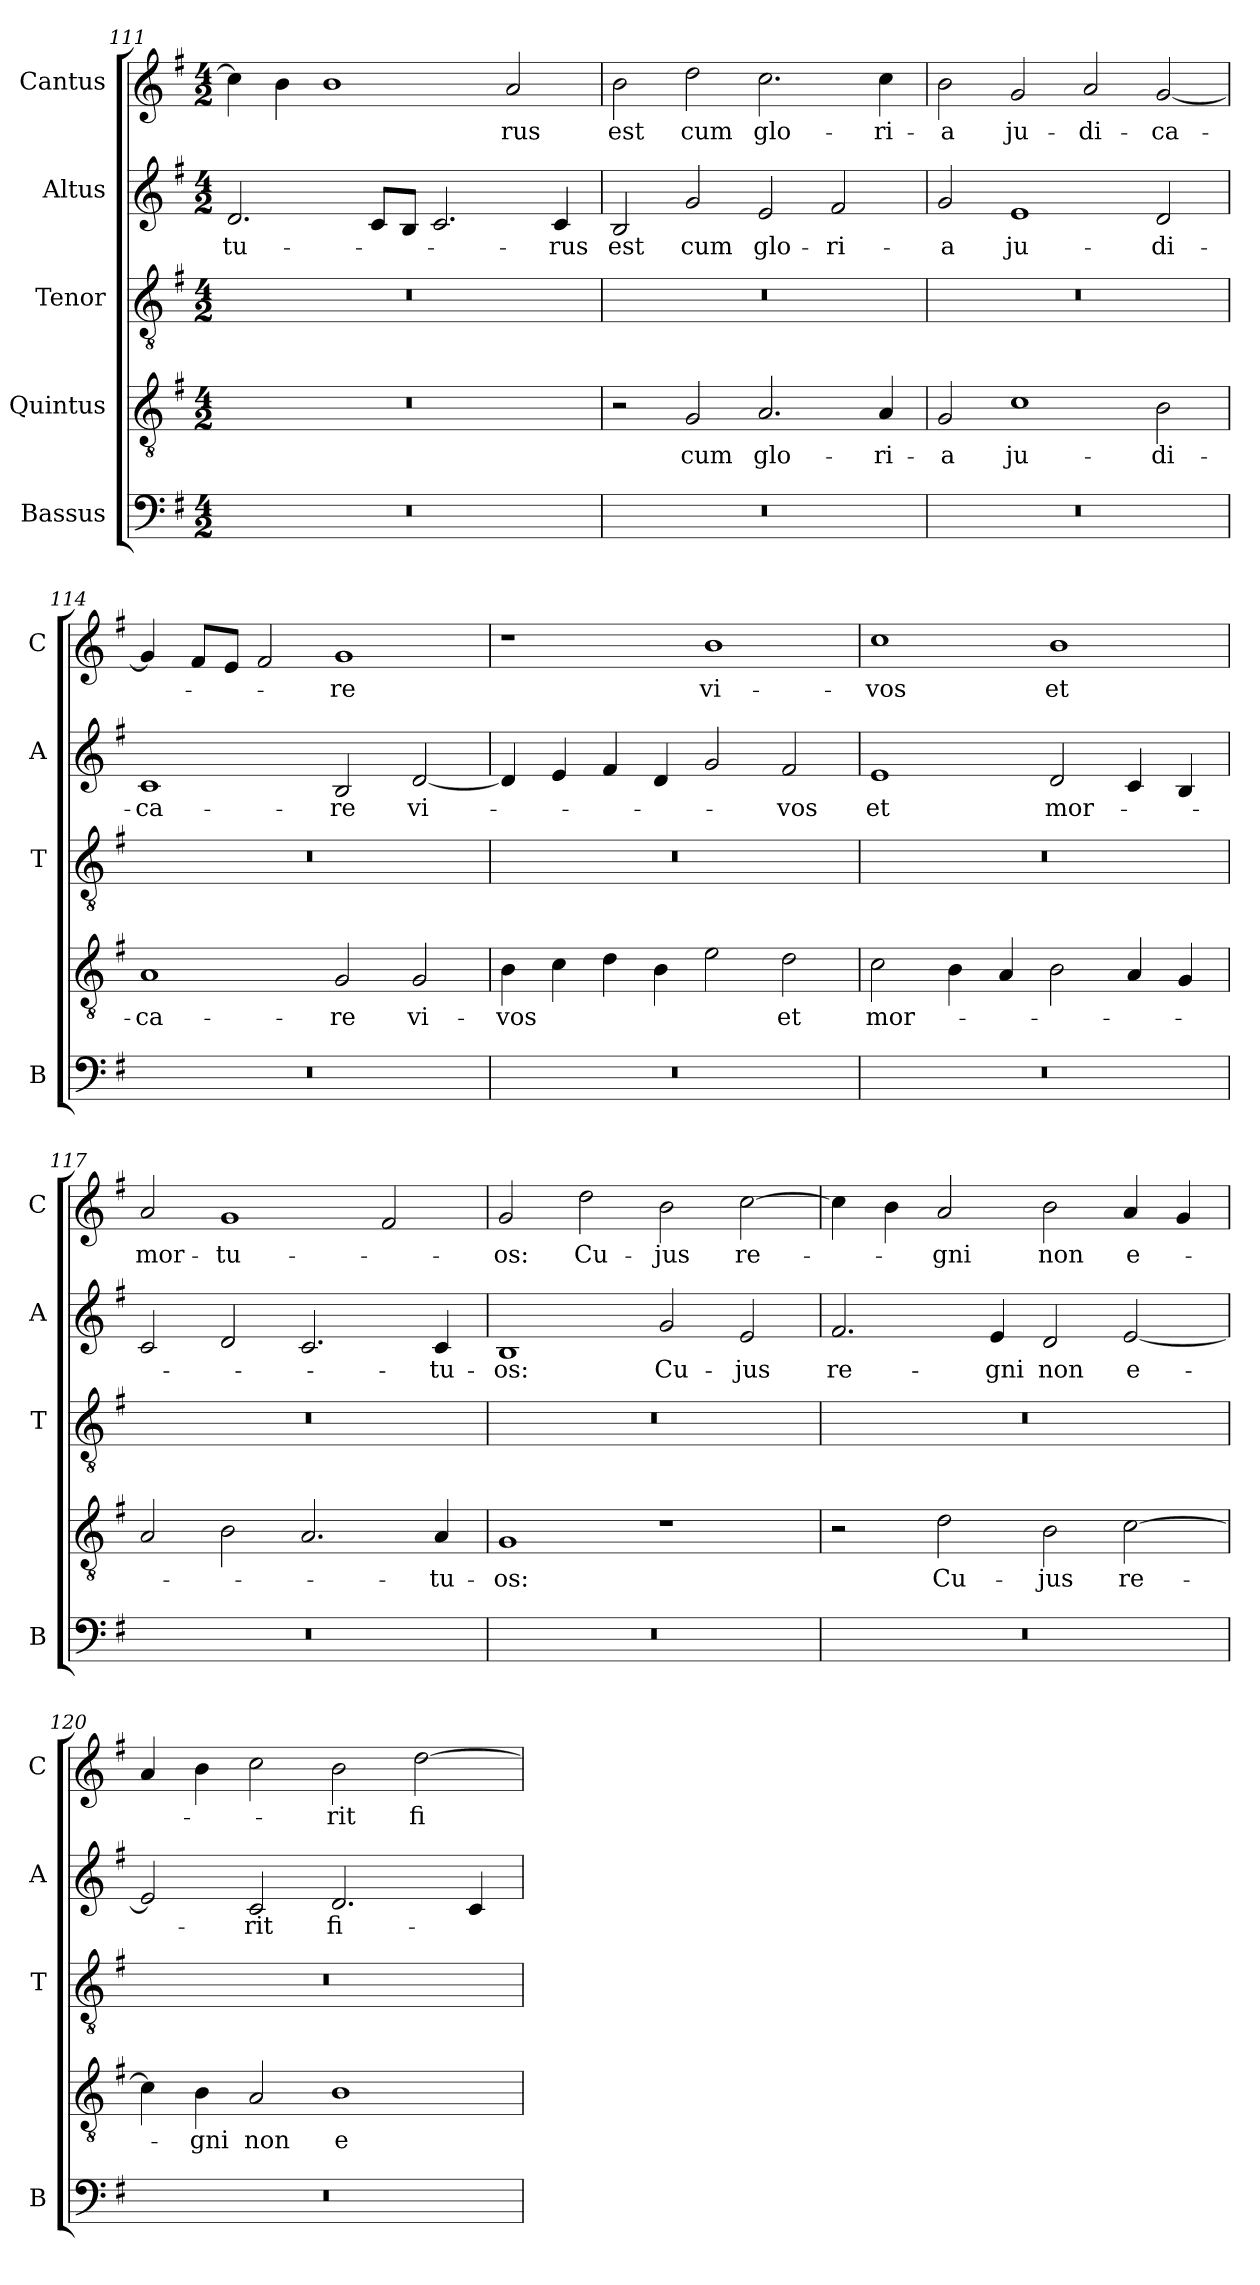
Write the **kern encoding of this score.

**kern	**kern	**text	**kern	**kern	**text	**kern	**text
*part5	*part4	*part4	*part3	*part2	*part2	*part1	*part1
*staff5	*staff4	*staff4	*staff3	*staff2	*staff2	*staff1	*staff1
*I"Bassus	*I"Quintus	*	*I"Tenor	*I"Altus	*	*I"Cantus	*
*I'B	*	*	*I'T	*I'A	*	*I'C	*
*clefF4	*clefGv2	*	*clefGv2	*clefG2	*	*clefG2	*
*k[f#]	*k[f#]	*	*k[f#]	*k[f#]	*	*k[f#]	*
*G:	*G:	*	*G:	*G:	*	*G:	*
*M4/2	*M4/2	*	*M4/2	*M4/2	*	*M4/2	*
=111	=111	=111	=111	=111	=111	=111	=111
!	!	!	!	!	!LO:LY:b	!	!
0r	0r	.	0r	2.d/	-tu-	4cc\]	.
.	.	.	.	.	.	4b\	.
.	.	.	.	.	.	1b	.
.	.	.	.	8c/L	.	.	.
.	.	.	.	8B/J	.	.	.
.	.	.	.	2.c/	.	.	.
!	!	!	!	!	!	!	!LO:LY:b
.	.	.	.	.	.	2a/	-rus
!	!	!	!	!	!LO:LY:b	!	!
.	.	.	.	4c/	-rus	.	.
=112	=112	=112	=112	=112	=112	=112	=112
!	!	!	!	!	!LO:LY:b	!	!LO:LY:b
0r	2r	.	0r	2B/	est	2b\	est
!	!	!LO:LY:b	!	!	!LO:LY:b	!	!LO:LY:b
.	2G/	cum	.	2g/	cum	2dd\	cum
!	!	!LO:LY:b	!	!	!LO:LY:b	!	!LO:LY:b
.	2.A/	glo-	.	2e/	glo-	2.cc\	glo-
!	!	!	!	!	!LO:LY:b	!	!
.	.	.	.	2f#/	-ri-	.	.
!	!	!LO:LY:b	!	!	!	!	!LO:LY:b
.	4A/	-ri-	.	.	.	4cc\	-ri-
=113	=113	=113	=113	=113	=113	=113	=113
!	!	!LO:LY:b	!	!	!LO:LY:b	!	!LO:LY:b
0r	2G/	-a	0r	2g/	-a	2b\	-a
!	!	!LO:LY:b	!	!	!LO:LY:b	!	!LO:LY:b
.	1c	ju-	.	1e	ju-	2g/	ju-
!	!	!	!	!	!	!	!LO:LY:b
.	.	.	.	.	.	2a/	-di-
!	!	!LO:LY:b	!	!	!LO:LY:b	!	!LO:LY:b
.	2B\	-di-	.	2d/	-di-	[2g/	-ca-
!!LO:LB:g=z
=114	=114	=114	=114	=114	=114	=114	=114
!	!	!LO:LY:b	!	!	!LO:LY:b	!	!
0r	1A	-ca-	0r	1c	-ca-	4g/]	.
.	.	.	.	.	.	8f#/L	.
.	.	.	.	.	.	8e/J	.
.	.	.	.	.	.	2f#/	.
!	!	!LO:LY:b	!	!	!LO:LY:b	!	!LO:LY:b
.	2G/	-re	.	2B/	-re	1g	-re
!	!	!LO:LY:b	!	!	!LO:LY:b	!	!
.	2G/	vi-	.	[2d/	vi-	.	.
=115	=115	=115	=115	=115	=115	=115	=115
!	!	!LO:LY:b	!	!	!	!	!
0r	4B\	-vos	0r	4d/]	.	1r	.
.	4c\	.	.	4e/	.	.	.
.	4d\	.	.	4f#/	.	.	.
.	4B\	.	.	4d/	.	.	.
!	!	!	!	!	!	!	!LO:LY:b
.	2e\	.	.	2g/	.	1b	vi-
!	!	!LO:LY:b	!	!	!LO:LY:b	!	!
.	2d\	et	.	2f#/	-vos	.	.
=116	=116	=116	=116	=116	=116	=116	=116
!	!	!LO:LY:b	!	!	!LO:LY:b	!	!LO:LY:b
0r	2c\	mor-	0r	1e	et	1cc	-vos
.	4B\	.	.	.	.	.	.
.	4A/	.	.	.	.	.	.
!	!	!	!	!	!LO:LY:b	!	!LO:LY:b
.	2B\	.	.	2d/	mor-	1b	et
.	4A/	.	.	4c/	.	.	.
.	4G/	.	.	4B/	.	.	.
=117	=117	=117	=117	=117	=117	=117	=117
!	!	!	!	!	!	!	!LO:LY:b
0r	2A/	.	0r	2c/	.	2a/	mor-
!	!	!	!	!	!	!	!LO:LY:b
.	2B\	.	.	2d/	.	1g	-tu-
.	2.A/	.	.	2.c/	.	.	.
.	.	.	.	.	.	2f#/	.
!	!	!LO:LY:b	!	!	!LO:LY:b	!	!
.	4A/	-tu-	.	4c/	-tu-	.	.
!!LO:PB:g=z
=118	=118	=118	=118	=118	=118	=118	=118
!	!	!LO:LY:b	!	!	!LO:LY:b	!	!LO:LY:b
0r	1G	-os:	0r	1B	-os:	2g/	-os:
!	!	!	!	!	!	!	!LO:LY:b
.	.	.	.	.	.	2dd\	Cu-
!	!	!	!	!	!LO:LY:b	!	!LO:LY:b
.	1r	.	.	2g/	Cu-	2b\	-jus
!	!	!	!	!	!LO:LY:b	!	!LO:LY:b
.	.	.	.	2e/	-jus	[2cc\	re-
=119	=119	=119	=119	=119	=119	=119	=119
!	!	!	!	!	!LO:LY:b	!	!
0r	2r	.	0r	2.f#/	re-	4cc\]	.
.	.	.	.	.	.	4b\	.
!	!	!LO:LY:b	!	!	!	!	!LO:LY:b
.	2d\	Cu-	.	.	.	2a/	-gni
!	!	!	!	!	!LO:LY:b	!	!
.	.	.	.	4e/	-gni	.	.
!	!	!LO:LY:b	!	!	!LO:LY:b	!	!LO:LY:b
.	2B\	-jus	.	2d/	non	2b\	non
!	!	!LO:LY:b	!	!	!LO:LY:b	!	!LO:LY:b
.	[2c\	re-	.	[2e/	e-	4a/	e-
.	.	.	.	.	.	4g/	.
=120	=120	=120	=120	=120	=120	=120	=120
0r	4c\]	.	0r	2e/]	.	4a/	.
!	!	!LO:LY:b	!	!	!	!	!
.	4B\	-gni	.	.	.	4b\	.
!	!	!LO:LY:b	!	!	!LO:LY:b	!	!
.	2A/	non	.	2c/	-rit	2cc\	.
!	!	!LO:LY:b	!	!	!LO:LY:b	!	!LO:LY:b
.	1B	e-	.	2.d/	fi-	2b\	-rit
!	!	!	!	!	!	!	!LO:LY:b
.	.	.	.	.	.	[2dd\	fi-
.	.	.	.	4c/	.	.	.
=	=	=	=	=	=	=	=
*-	*-	*-	*-	*-	*-	*-	*-
